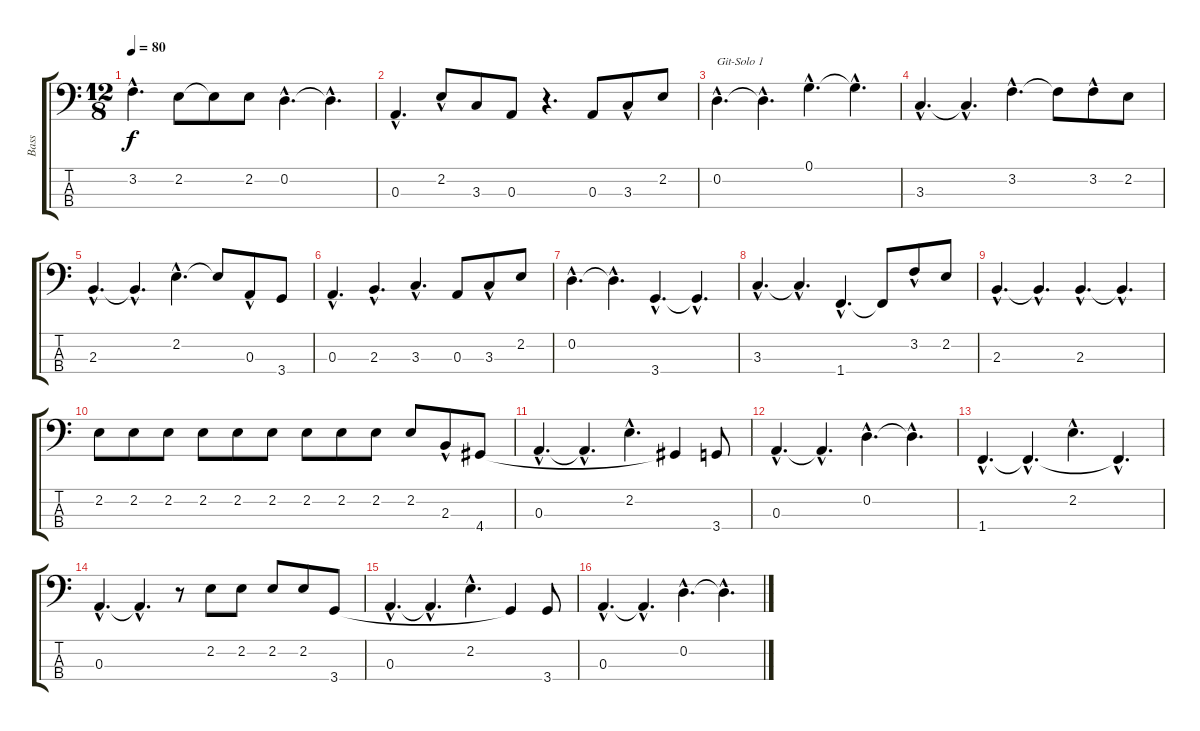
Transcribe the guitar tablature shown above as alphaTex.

\track ("Bass" "Bass") {instrument electricbassfinger}
\staff {score tabs}
\tuning (G2 D2 A1 E1) {hide}
\ts (12 8)
\tempo 80
\clef f4
\ks c
3.2{hac}.4{d dy f} 2.2.8 2.2{t}.8 2.2.8 0.2{hac}.4{d} 0.2{hac t}.4{d} |
0.3{hac}.4{d} 2.2{hac}.8 3.3.8 0.3.8 r.4{d} 0.3.8 3.3{hac}.8 2.2.8 |
0.2{hac}.4{d txt "Git-Solo 1"} 0.2{hac t}.4{d} 0.1{hac}.4{d} 0.1{hac t}.4{d} |
3.3{hac}.4{d} 3.3{hac t}.4{d} 3.2{hac}.4{d} 3.2{t}.8 3.2{hac}.8 2.2.8 |
2.3{hac}.4{d} 2.3{hac t}.4{d} 2.2{hac}.4{d} 2.2{t}.8 0.3{hac}.8 3.4.8 |
0.3{hac}.4{d} 2.3{hac}.4{d} 3.3{hac}.4{d} 0.3.8 3.3{hac}.8 2.2.8 |
0.2{hac}.4{d} 0.2{hac t}.4{d} 3.4{hac}.4{d} 3.4{hac t}.4{d} |
3.3{hac}.4{d} 3.3{hac t}.4{d} 1.4{hac}.4{d} 1.4{t}.8 3.2{hac}.8 2.2.8 |
2.3{hac}.4{d} 2.3{hac t}.4{d} 2.3{hac}.4{d} 2.3{hac t}.4{d} |
2.2.8 2.2.8 2.2.8 2.2.8 2.2.8 2.2.8 2.2.8 2.2.8 2.2.8 2.2.8 2.3{hac}.8 4.4.8 |
0.3{hac}.4{d} 0.3{hac t}.4{d} 2.2{hac}.4{d} 4.4{t}.4 3.4.8 |
0.3{hac}.4{d} 0.3{hac t}.4{d} 0.2{hac}.4{d} 0.2{hac t}.4{d} |
1.4{hac}.4{d} 1.4{hac t}.4{d} 2.2{hac}.4{d} 1.4{hac t}.4{d} |
0.3{hac}.4{d} 0.3{hac t}.4{d} r.8 2.2.8 2.2.8 2.2.8 2.2.8 3.4.8 |
0.3{hac}.4{d} 0.3{hac t}.4{d} 2.2{hac}.4{d} 3.4{t}.4 3.4.8 |
0.3{hac}.4{d} 0.3{hac t}.4{d} 0.2{hac}.4{d} 0.2{hac t}.4{d}
